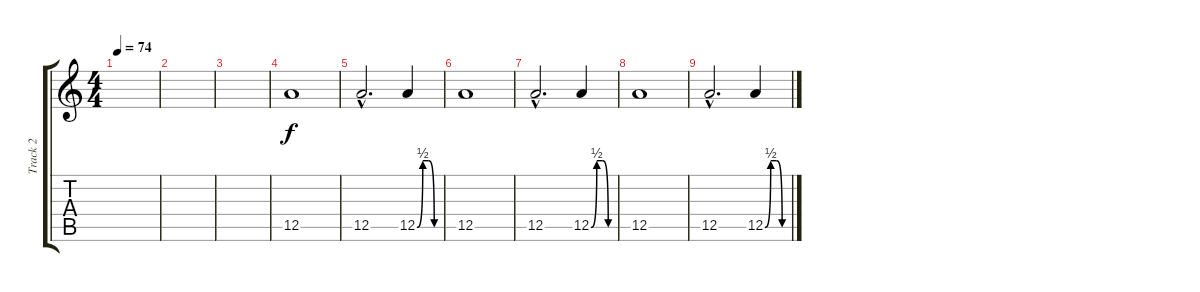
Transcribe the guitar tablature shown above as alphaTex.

\track ("Track 2" "Track 2") {instrument overdrivenguitar}
\staff {score tabs}
\tuning (E4 B3 G3 D3 A2 E2) {hide}
\ts (4 4)
\tempo 74
\clef g2
\ks c
|
|
|
12.5.1 |
12.5{hac}.2{d} 12.5{be (custom 0 0 15 2 30 2 45 0 60 0)}.4 |
12.5.1 |
12.5{hac}.2{d} 12.5{be (custom 0 0 15 2 30 2 45 0 60 0)}.4 |
12.5.1 |
12.5{hac}.2{d} 12.5{be (custom 0 0 15 2 30 2 45 0 60 0)}.4
